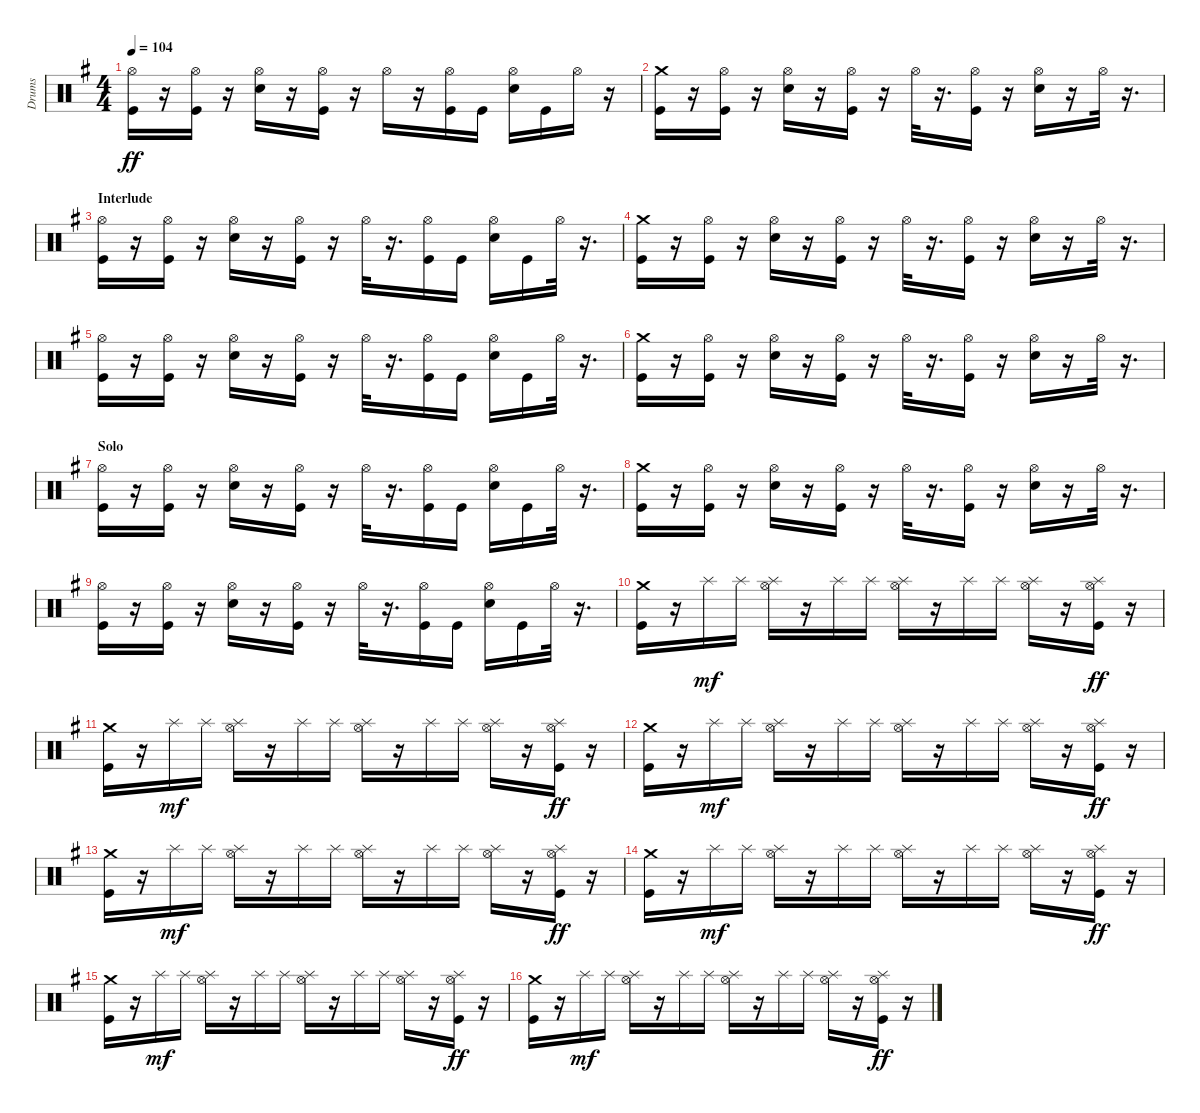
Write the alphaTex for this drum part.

\defaultSystemsLayout 4
\track ("Bill Ward" "Drums") {instrument percussion}
\staff {score}
\articulation defaults
\ts (4 4)
\tempo 104
\clef neutral
\scale
0.333333
\ks g
("Kick (hit)" "Hi-Hat (open)").16{dy ff} r.16 ("Kick (hit)" "Hi-Hat (open)").16 r.16 ("Snare (hit) 2" "Hi-Hat (open)").16 r.16 ("Kick (hit)" "Hi-Hat (open)").16 r.16 "Hi-Hat (open)".16 r.16 ("Kick (hit)" "Hi-Hat (open)").16 "Kick (hit)".16 ("Hi-Hat (open)" "Snare (hit) 2").16 "Kick (hit)".16 "Hi-Hat (open)".16 r.16 |
\scale
0.333333 ("Crash medium (hit)" "Kick (hit)").16 r.16 ("Kick (hit)" "Hi-Hat (open)").16 r.16 ("Snare (hit) 2" "Hi-Hat (open)").16 r.16 ("Kick (hit)" "Hi-Hat (open)").16 r.16 "Hi-Hat (open)".32 r.16{d} ("Kick (hit)" "Hi-Hat (open)").16 r.16 ("Snare (hit) 2" "Hi-Hat (open)").16 r.16 "Hi-Hat (open)".32 r.16{d} |
\section ("" "Interlude")
\scale
0.333333 ("Kick (hit)" "Hi-Hat (open)").16 r.16 ("Kick (hit)" "Hi-Hat (open)").16 r.16 ("Snare (hit) 2" "Hi-Hat (open)").16 r.16 ("Kick (hit)" "Hi-Hat (open)").16 r.16 "Hi-Hat (open)".32 r.16{d} ("Kick (hit)" "Hi-Hat (open)").16 "Kick (hit)".16 ("Snare (hit) 2" "Hi-Hat (open)").16 "Kick (hit)".16 "Hi-Hat (open)".32 r.16{d} |
\scale
0.333333 ("Kick (hit)" "Crash medium (hit)").16 r.16 ("Kick (hit)" "Hi-Hat (open)").16 r.16 ("Snare (hit) 2" "Hi-Hat (open)").16 r.16 ("Kick (hit)" "Hi-Hat (open)").16 r.16 "Hi-Hat (open)".32 r.16{d} ("Kick (hit)" "Hi-Hat (open)").16 r.16 ("Snare (hit) 2" "Hi-Hat (open)").16 r.16 "Hi-Hat (open)".32 r.16{d} |
\scale
0.333333 ("Kick (hit)" "Hi-Hat (open)").16 r.16 ("Kick (hit)" "Hi-Hat (open)").16 r.16 ("Snare (hit) 2" "Hi-Hat (open)").16 r.16 ("Kick (hit)" "Hi-Hat (open)").16 r.16 "Hi-Hat (open)".32 r.16{d} ("Kick (hit)" "Hi-Hat (open)").16 "Kick (hit)".16 ("Snare (hit) 2" "Hi-Hat (open)").16 "Kick (hit)".16 "Hi-Hat (open)".32 r.16{d} |
\scale
0.333333 ("Crash medium (hit)" "Kick (hit)").16 r.16 ("Kick (hit)" "Hi-Hat (open)").16 r.16 ("Snare (hit) 2" "Hi-Hat (open)").16 r.16 ("Kick (hit)" "Hi-Hat (open)").16 r.16 "Hi-Hat (open)".32 r.16{d} ("Kick (hit)" "Hi-Hat (open)").16 r.16 ("Snare (hit) 2" "Hi-Hat (open)").16 r.16 "Hi-Hat (open)".32 r.16{d} |
\section ("" "Solo")
\scale
0.333333 ("Kick (hit)" "Hi-Hat (open)").16 r.16 ("Kick (hit)" "Hi-Hat (open)").16 r.16 ("Snare (hit) 2" "Hi-Hat (open)").16 r.16 ("Kick (hit)" "Hi-Hat (open)").16 r.16 "Hi-Hat (open)".32 r.16{d} ("Kick (hit)" "Hi-Hat (open)").16 "Kick (hit)".16 ("Snare (hit) 2" "Hi-Hat (open)").16 "Kick (hit)".16 "Hi-Hat (open)".32 r.16{d} |
\scale
0.333333 ("Kick (hit)" "Crash medium (hit)").16 r.16 ("Kick (hit)" "Hi-Hat (open)").16 r.16 ("Snare (hit) 2" "Hi-Hat (open)").16 r.16 ("Kick (hit)" "Hi-Hat (open)").16 r.16 "Hi-Hat (open)".32 r.16{d} ("Kick (hit)" "Hi-Hat (open)").16 r.16 ("Snare (hit) 2" "Hi-Hat (open)").16 r.16 "Hi-Hat (open)".32 r.16{d} |
\scale
0.333333 ("Kick (hit)" "Hi-Hat (open)").16 r.16 ("Kick (hit)" "Hi-Hat (open)").16 r.16 ("Snare (hit) 2" "Hi-Hat (open)").16 r.16 ("Kick (hit)" "Hi-Hat (open)").16 r.16 "Hi-Hat (open)".32 r.16{d} ("Kick (hit)" "Hi-Hat (open)").16 "Kick (hit)".16 ("Snare (hit) 2" "Hi-Hat (open)").16 "Kick (hit)".16 "Hi-Hat (open)".32 r.16{d} |
\scale
0.333333 ("Kick (hit)" "Crash medium (hit)").16 r.16 "Splash (hit)".16{dy mf} "Splash (hit)".16 ("Hi-Hat (open)" "Splash (hit)").16 r.16 "Splash (hit)".16 "Splash (hit)".16 ("Hi-Hat (open)" "Splash (hit)").16 r.16 "Splash (hit)".16 "Splash (hit)".16 ("Hi-Hat (open)" "Splash (hit)").16 r.16 ("Kick (hit)" "Hi-Hat (open)" "Splash (hit)").16{dy ff} r.16 |
\scale
0.333333 ("Crash medium (hit)" "Kick (hit)").16 r.16 "Splash (hit)".16{dy mf} "Splash (hit)".16 ("Hi-Hat (open)" "Splash (hit)").16 r.16 "Splash (hit)".16 "Splash (hit)".16 ("Hi-Hat (open)" "Splash (hit)").16 r.16 "Splash (hit)".16 "Splash (hit)".16 ("Hi-Hat (open)" "Splash (hit)").16 r.16 ("Kick (hit)" "Hi-Hat (open)" "Splash (hit)").16{dy ff} r.16 |
\scale
0.333333 ("Crash medium (hit)" "Kick (hit)").16 r.16 "Splash (hit)".16{dy mf} "Splash (hit)".16 ("Hi-Hat (open)" "Splash (hit)").16 r.16 "Splash (hit)".16 "Splash (hit)".16 ("Hi-Hat (open)" "Splash (hit)").16 r.16 "Splash (hit)".16 "Splash (hit)".16 ("Hi-Hat (open)" "Splash (hit)").16 r.16 ("Kick (hit)" "Hi-Hat (open)" "Splash (hit)").16{dy ff} r.16 |
\scale
0.333333 ("Crash medium (hit)" "Kick (hit)").16 r.16 "Splash (hit)".16{dy mf} "Splash (hit)".16 ("Hi-Hat (open)" "Splash (hit)").16 r.16 "Splash (hit)".16 "Splash (hit)".16 ("Hi-Hat (open)" "Splash (hit)").16 r.16 "Splash (hit)".16 "Splash (hit)".16 ("Hi-Hat (open)" "Splash (hit)").16 r.16 ("Kick (hit)" "Hi-Hat (open)" "Splash (hit)").16{dy ff} r.16 |
\scale
0.333333 ("Crash medium (hit)" "Kick (hit)").16 r.16 "Splash (hit)".16{dy mf} "Splash (hit)".16 ("Hi-Hat (open)" "Splash (hit)").16 r.16 "Splash (hit)".16 "Splash (hit)".16 ("Hi-Hat (open)" "Splash (hit)").16 r.16 "Splash (hit)".16 "Splash (hit)".16 ("Hi-Hat (open)" "Splash (hit)").16 r.16 ("Kick (hit)" "Hi-Hat (open)" "Splash (hit)").16{dy ff} r.16 |
\scale
0.333333 ("Crash medium (hit)" "Kick (hit)").16 r.16 "Splash (hit)".16{dy mf} "Splash (hit)".16 ("Hi-Hat (open)" "Splash (hit)").16 r.16 "Splash (hit)".16 "Splash (hit)".16 ("Hi-Hat (open)" "Splash (hit)").16 r.16 "Splash (hit)".16 "Splash (hit)".16 ("Hi-Hat (open)" "Splash (hit)").16 r.16 ("Kick (hit)" "Hi-Hat (open)" "Splash (hit)").16{dy ff} r.16 |
\scale
0.333333 ("Crash medium (hit)" "Kick (hit)").16 r.16 "Splash (hit)".16{dy mf} "Splash (hit)".16 ("Hi-Hat (open)" "Splash (hit)").16 r.16 "Splash (hit)".16 "Splash (hit)".16 ("Hi-Hat (open)" "Splash (hit)").16 r.16 "Splash (hit)".16 "Splash (hit)".16 ("Hi-Hat (open)" "Splash (hit)").16 r.16 ("Kick (hit)" "Hi-Hat (open)" "Splash (hit)").16{dy ff} r.16
